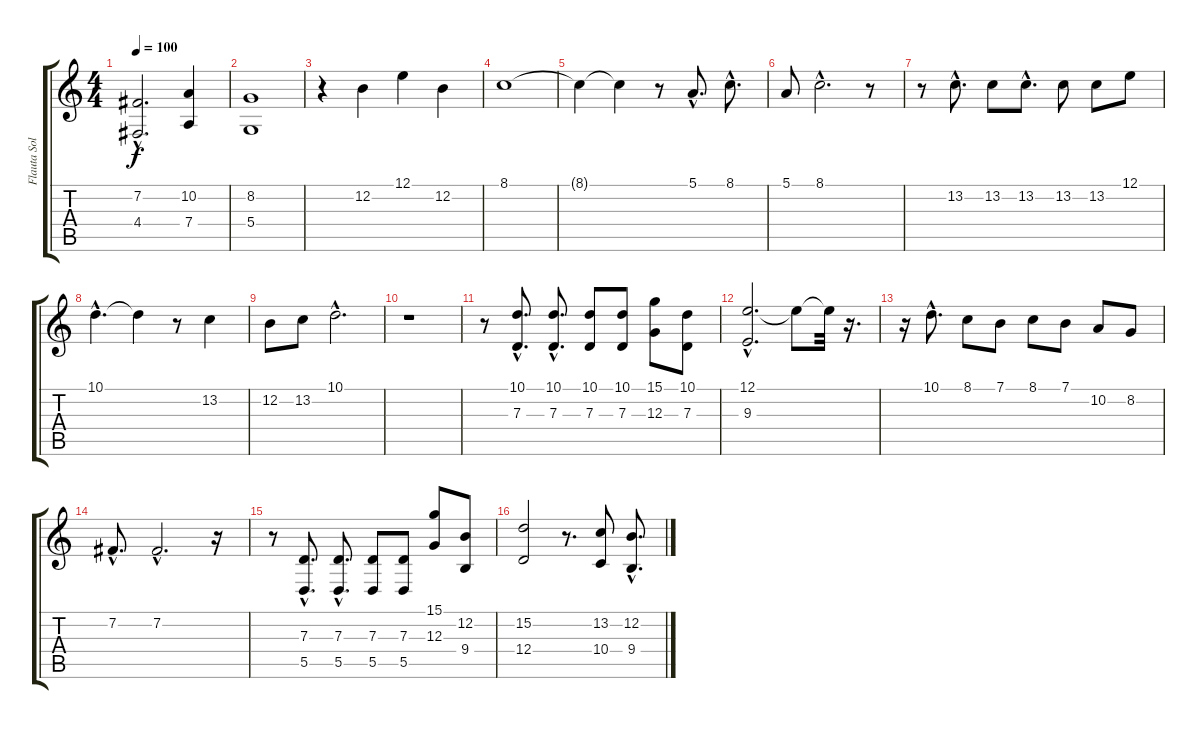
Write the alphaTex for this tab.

\track ("Flauta Solo" "Flauta Sol") {instrument panflute}
\staff {score tabs}
\tuning (E4 B3 G3 D3 A2 E2) {hide}
\ts (4 4)
\tempo 100
\clef g2
\ks c
(7.2{hac} 4.4{hac}).2{d dy f} (10.2 7.4).4 |
(8.2 5.4).1 |
r.4 12.2.4 12.1.4 12.2.4 |
\ks aminor
8.1.1 |
\ks c
8.1{t}.4 8.1{t}.4 r.8 5.1{hac}.8{d} 8.1{hac}.8{d} |
5.1.8 8.1{hac}.2{d} r.8 |
r.8 13.2{hac}.8{d} 13.2.8 13.2{hac}.8{d} 13.2.8 13.2.8 12.1.8 |
10.1{hac}.4{d} 10.1{t}.4 r.8 13.2.4 |
12.2.8 13.2.8 10.1{hac}.2{d} |
r.1 |
r.8 (10.1{hac} 7.3{hac}).8{d} (10.1{hac} 7.3{hac}).8{d} (10.1 7.3).8 (10.1 7.3).8 (15.1 12.3).8 (10.1 7.3).8 |
\ks aminor
(12.1{hac} 9.3{hac}).2{d} 12.1{t}.8 12.1{t}.32 r.16{d} |
\ks c
r.16 10.1{hac}.8{d} 8.1.8 7.1.8 8.1.8 7.1.8 10.2.8 8.2.8 |
7.2{hac}.8{d} 7.2{hac}.2{d} r.16 |
r.8 (7.3{hac} 5.5{hac}).8{d} (7.3{hac} 5.5{hac}).8{d} (7.3 5.5).8 (7.3 5.5).8 (15.1 12.3).8 (12.2 9.4).8 |
(15.2 12.4).2 r.8{d} (13.2 10.4).8 (12.2{hac} 9.4{hac}).8{d}
